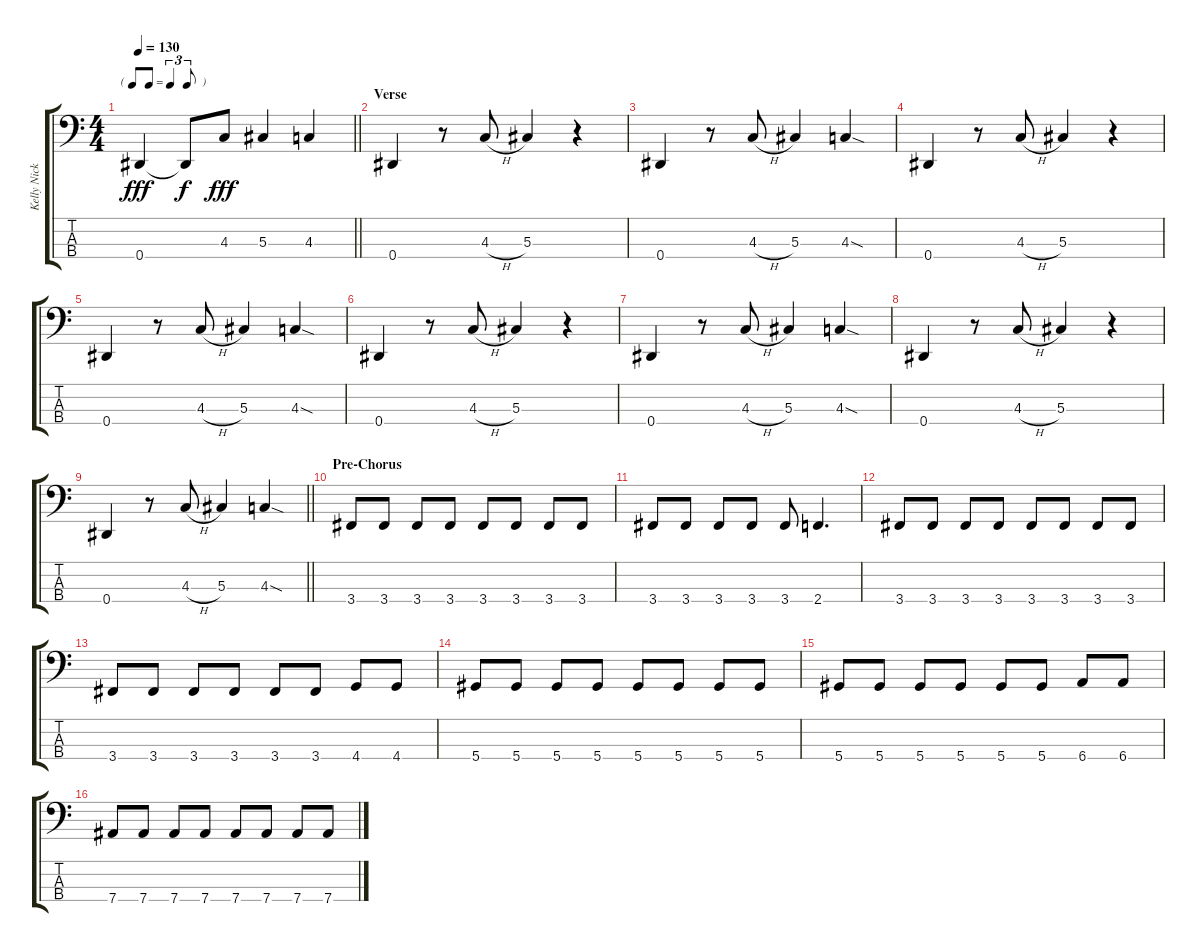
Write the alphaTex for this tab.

\track ("Kelly Nickels - Bass" "Kelly Nick") {instrument electricbasspick}
\staff {score tabs}
\tuning (Gb2 Db2 Ab1 Eb1) {hide}
\ts (4 4)
\tf triplet8th
\tempo 130
\clef f4
\barLineRight lightlight
\ks c
0.4.4{dy fff} 0.4{t}.8{dy f} 4.3.8{dy fff} 5.3.4 4.3.4 |
\section ("" "Verse")
0.4.4 r.8 4.3{h}.8 5.3.4 r.4 |
0.4.4 r.8 4.3{h}.8 5.3.4 4.3{sod}.4 |
0.4.4 r.8 4.3{h}.8 5.3.4 r.4 |
0.4.4 r.8 4.3{h}.8 5.3.4 4.3{sod}.4 |
0.4.4 r.8 4.3{h}.8 5.3.4 r.4 |
0.4.4 r.8 4.3{h}.8 5.3.4 4.3{sod}.4 |
0.4.4 r.8 4.3{h}.8 5.3.4 r.4 |
\barLineRight lightlight
0.4.4 r.8 4.3{h}.8 5.3.4 4.3{sod}.4 |
\section ("" "Pre-Chorus")
3.4.8 3.4.8 3.4.8 3.4.8 3.4.8 3.4.8 3.4.8 3.4.8 |
3.4.8 3.4.8 3.4.8 3.4.8 3.4.8 2.4.4{d} |
3.4.8 3.4.8 3.4.8 3.4.8 3.4.8 3.4.8 3.4.8 3.4.8 |
3.4.8 3.4.8 3.4.8 3.4.8 3.4.8 3.4.8 4.4.8 4.4.8 |
5.4.8 5.4.8 5.4.8 5.4.8 5.4.8 5.4.8 5.4.8 5.4.8 |
5.4.8 5.4.8 5.4.8 5.4.8 5.4.8 5.4.8 6.4.8 6.4.8 |
7.4.8 7.4.8 7.4.8 7.4.8 7.4.8 7.4.8 7.4.8 7.4.8
